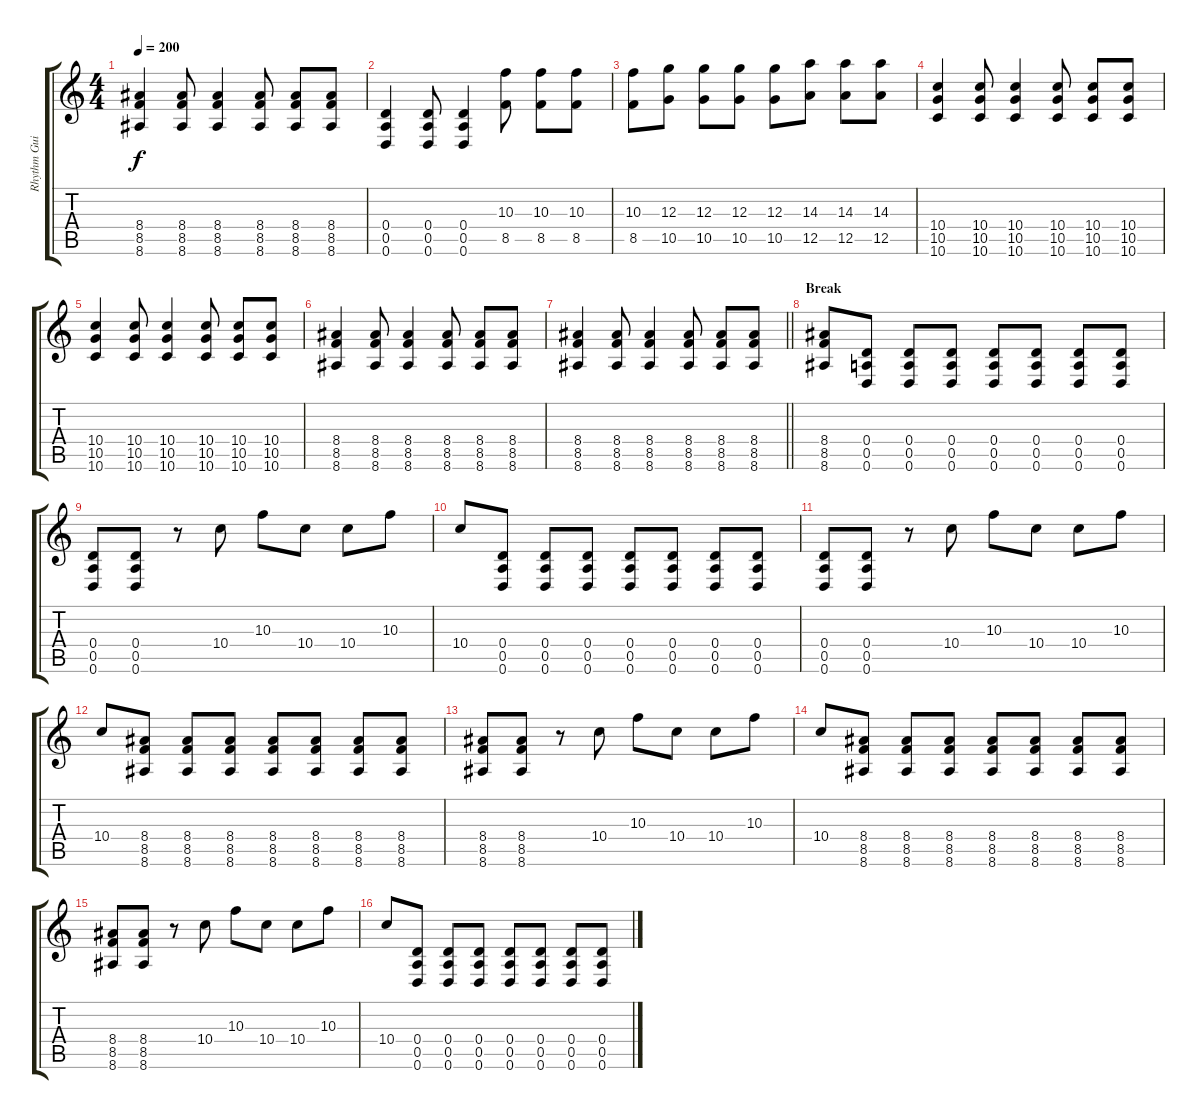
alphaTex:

\track ("Rhythm Guitar" "Rhythm Gui") {instrument distortionguitar}
\staff {score tabs}
\tuning (E4 B3 G3 D3 A2 D2) {hide}
\ts (4 4)
\tempo 200
\clef g2
\ks c
(8.4 8.5 8.6).4{dy f} (8.4 8.5 8.6).8 (8.4 8.5 8.6).4 (8.4 8.5 8.6).8 (8.4 8.5 8.6).8 (8.4 8.5 8.6).8 |
(0.4 0.5 0.6).4 (0.4 0.5 0.6).8 (0.4 0.5 0.6).4 (10.3 8.5).8 (10.3 8.5).8 (10.3 8.5).8 |
(10.3 8.5).8 (12.3 10.5).8 (12.3 10.5).8 (12.3 10.5).8 (12.3 10.5).8 (14.3 12.5).8 (14.3 12.5).8 (14.3 12.5).8 |
(10.4 10.5 10.6).4 (10.4 10.5 10.6).8 (10.4 10.5 10.6).4 (10.4 10.5 10.6).8 (10.4 10.5 10.6).8 (10.4 10.5 10.6).8 |
(10.4 10.5 10.6).4 (10.4 10.5 10.6).8 (10.4 10.5 10.6).4 (10.4 10.5 10.6).8 (10.4 10.5 10.6).8 (10.4 10.5 10.6).8 |
(8.4 8.5 8.6).4 (8.4 8.5 8.6).8 (8.4 8.5 8.6).4 (8.4 8.5 8.6).8 (8.4 8.5 8.6).8 (8.4 8.5 8.6).8 |
\barLineRight lightlight
(8.4 8.5 8.6).4 (8.4 8.5 8.6).8 (8.4 8.5 8.6).4 (8.4 8.5 8.6).8 (8.4 8.5 8.6).8 (8.4 8.5 8.6).8 |
\section ("" "Break")
(8.4 8.5 8.6).8 (0.4 0.5 0.6).8 (0.4 0.5 0.6).8 (0.4 0.5 0.6).8 (0.4 0.5 0.6).8 (0.4 0.5 0.6).8 (0.4 0.5 0.6).8 (0.4 0.5 0.6).8 |
(0.4 0.5 0.6).8 (0.4 0.5 0.6).8 r.8{instrument electricguitarclean} 10.4.8 10.3.8 10.4.8 10.4.8 10.3.8 |
10.4.8 (0.4 0.5 0.6).8{instrument distortionguitar} (0.4 0.5 0.6).8 (0.4 0.5 0.6).8 (0.4 0.5 0.6).8 (0.4 0.5 0.6).8 (0.4 0.5 0.6).8 (0.4 0.5 0.6).8 |
(0.4 0.5 0.6).8 (0.4 0.5 0.6).8 r.8{instrument electricguitarclean} 10.4.8 10.3.8 10.4.8 10.4.8 10.3.8 |
10.4.8 (8.4 8.5 8.6).8{instrument distortionguitar} (8.4 8.5 8.6).8 (8.4 8.5 8.6).8 (8.4 8.5 8.6).8 (8.4 8.5 8.6).8 (8.4 8.5 8.6).8 (8.4 8.5 8.6).8 |
(8.4 8.5 8.6).8 (8.4 8.5 8.6).8 r.8{instrument electricguitarclean} 10.4.8 10.3.8 10.4.8 10.4.8 10.3.8 |
10.4.8 (8.4 8.5 8.6).8{instrument distortionguitar} (8.4 8.5 8.6).8 (8.4 8.5 8.6).8 (8.4 8.5 8.6).8 (8.4 8.5 8.6).8 (8.4 8.5 8.6).8 (8.4 8.5 8.6).8 |
(8.4 8.5 8.6).8 (8.4 8.5 8.6).8 r.8{instrument electricguitarclean} 10.4.8 10.3.8 10.4.8 10.4.8 10.3.8 |
10.4.8 (0.4 0.5 0.6).8{instrument distortionguitar} (0.4 0.5 0.6).8 (0.4 0.5 0.6).8 (0.4 0.5 0.6).8 (0.4 0.5 0.6).8 (0.4 0.5 0.6).8 (0.4 0.5 0.6).8
